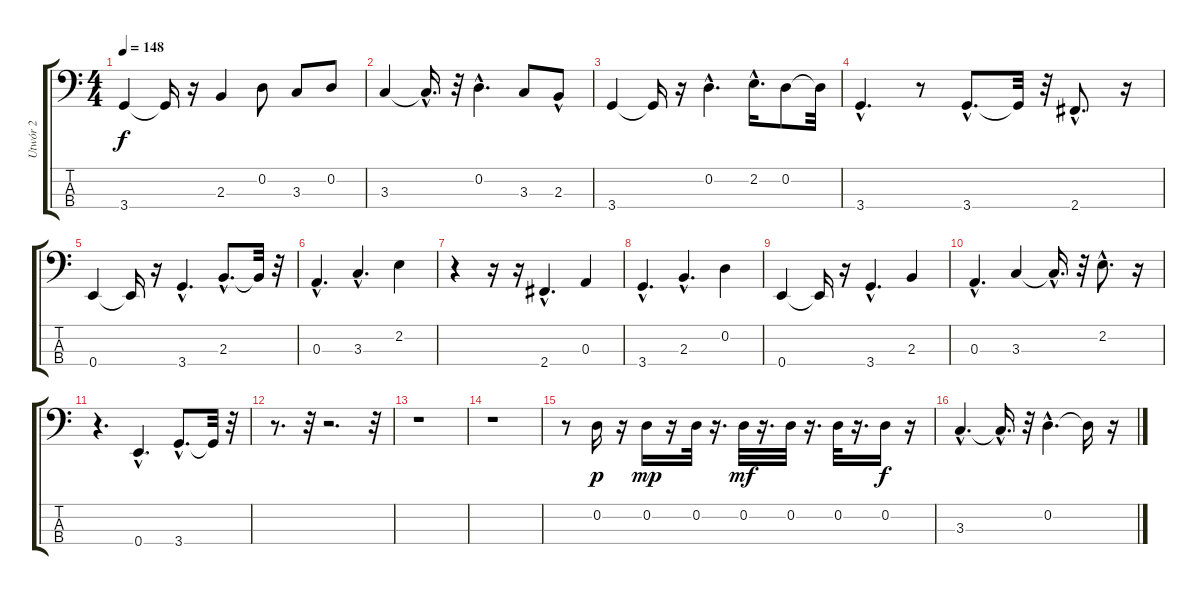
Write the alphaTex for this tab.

\track ("Utwór 2" "Utwór 2") {instrument fretlessbass}
\staff {score tabs}
\tuning (G2 D2 A1 E1) {hide}
\ts (4 4)
\tempo 148
\clef f4
\ks c
3.4.4{dy f} 3.4{t}.16 r.16 2.3.4 0.2.8 3.3.8 0.2.8 |
3.3.4 3.3{hac t}.16{d} r.32 0.2{hac}.4{d} 3.3.8 2.3{hac}.8 |
3.4.4 3.4{t}.16 r.16 0.2{hac}.4{d} 2.2{hac}.16{d} 0.2.8 0.2{t}.32 |
3.4{hac}.4{d} r.8 3.4{hac}.8{d} 3.4{t}.32 r.32 2.4{hac}.8{d} r.16 |
0.4.4 0.4{t}.16 r.16 3.4{hac}.4{d} 2.3{hac}.8{d} 2.3{t}.32 r.32 |
0.3{hac}.4{d} 3.3{hac}.4{d} 2.2.4 |
r.4 r.16 r.16 2.4{hac}.4{d} 0.3.4 |
3.4{hac}.4{d} 2.3{hac}.4{d} 0.2.4 |
0.4.4 0.4{t}.16 r.16 3.4{hac}.4{d} 2.3.4 |
0.3{hac}.4{d} 3.3.4 3.3{hac t}.16{d} r.32 2.2{hac}.8{d} r.16 |
r.4{d} 0.4{hac}.4{d} 3.4{hac}.8{d} 3.4{t}.32 r.32 |
r.8{d} r.32 r.2{d} r.32 |
r.1 |
r.1 |
r.8 0.2.16{dy p} r.16 0.2.16{dy mp} r.16 0.2.32 r.16{d} 0.2.32{dy mf} r.16{d} 0.2.32 r.16{d} 0.2.32 r.16{d} 0.2.16{dy f} r.16 |
3.3{hac}.4{d} 3.3{hac t}.16{d} r.32 0.2{hac}.4{d} 0.2{t}.16 r.16
